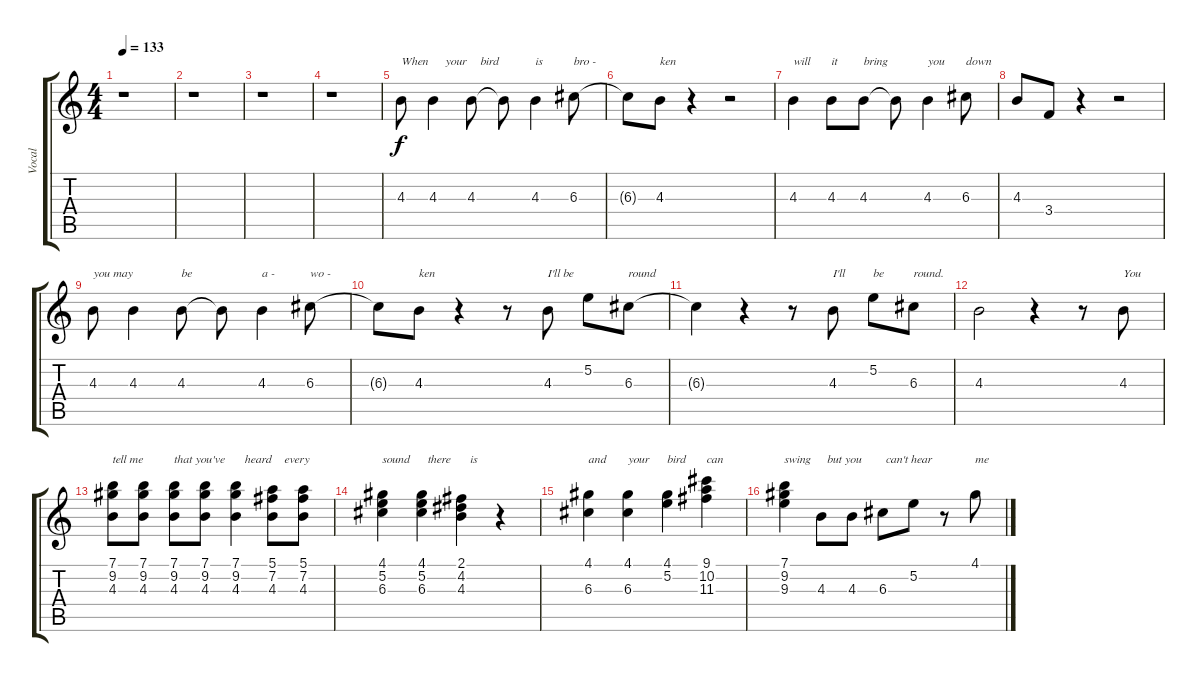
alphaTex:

\track ("Vocal" "Vocal") {instrument electricguitarjazz}
\staff {score tabs}
\tuning (E4 B3 G3 D3 A2 E2) {hide}
\ts (4 4)
\tempo 133
\clef g2
\ks c
r.1{dy f} |
r.1 |
r.1 |
r.1 |
4.3.8{txt "When"} 4.3.4{txt "    your"} 4.3.8{txt "   bird"} 4.3{t}.8 4.3.4{txt "is"} 6.3.8{txt "bro -"} |
6.3{t}.8 4.3.8{txt "ken"} r.4 r.2 |
4.3.4{txt "will"} 4.3.8{txt "it"} 4.3.8{txt "bring"} 4.3{t}.8 4.3.4{txt "you"} 6.3.8{txt "down"} |
4.3.8 3.4.8 r.4 r.2 |
4.3.8{txt "you may"} 4.3.4 4.3.8{txt "be"} 4.3{t}.8 4.3.4{txt "a -"} 6.3.8{txt "wo -"} |
6.3{t}.8 4.3.8{txt "ken"} r.4 r.8 4.3.8{txt "I'll be"} 5.2.8 6.3.8{txt "round"} |
6.3{t}.4 r.4 r.8 4.3.8{txt "I'll"} 5.2.8{txt "be"} 6.3.8{txt "round."} |
4.3.2 r.4 r.8 4.3.8{txt "You"} |
(7.1 9.2 4.3).8{txt "tell me" volume 13} (7.1 9.2 4.3).8 (7.1 9.2 4.3).8{txt "that you've"} (7.1 9.2 4.3).8 (7.1 9.2 4.3).4{txt "   heard"} (5.1 7.2 4.3).8{txt "    every"} (5.1 7.2 4.3).8 |
(4.1 5.2 6.3).4{txt "sound"} (4.1 5.2 6.3).4{txt "  there"} (2.1 4.2 4.3).4{txt "   is"} r.4 |
(4.1 6.3).4{txt "and"} (4.1 6.3).4{txt "your"} (4.1 5.2).4{txt "bird"} (9.1 10.2 11.3).4{txt "can"} |
(7.1 9.2 9.3).4{txt "swing"} 4.3.8{txt "  but you" volume 16} 4.3.8 6.3.8{txt " can't hear"} 5.2.8 r.8 4.1.8{txt "me"}
